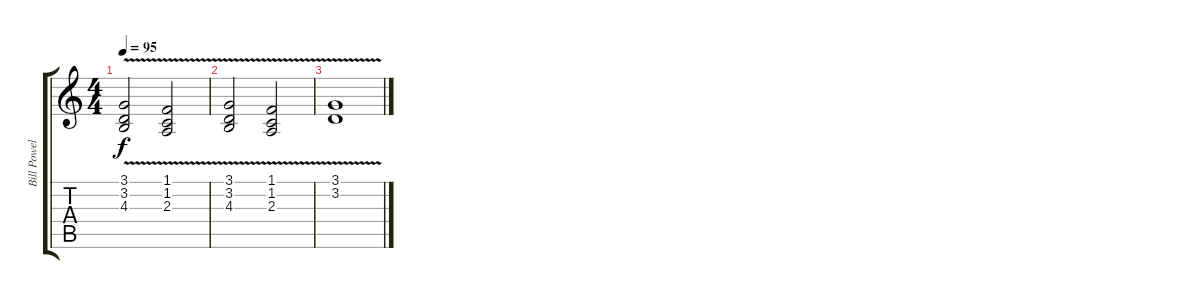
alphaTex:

\track ("Bill Powell " "Bill Powel") {instrument drawbarorgan}
\staff {score tabs}
\tuning (E4 B3 G3 D3 A2 E2) {hide}
\ts (4 4)
\tempo 95
\clef g2
\ks c
(3.1{v} 3.2{v} 4.3{v}).2{dy f} (1.1{v} 1.2{v} 2.3{v}).2 |
(3.1{v} 3.2{v} 4.3{v}).2 (1.1{v} 1.2{v} 2.3{v}).2 |
(3.1{v} 3.2{v}).1
